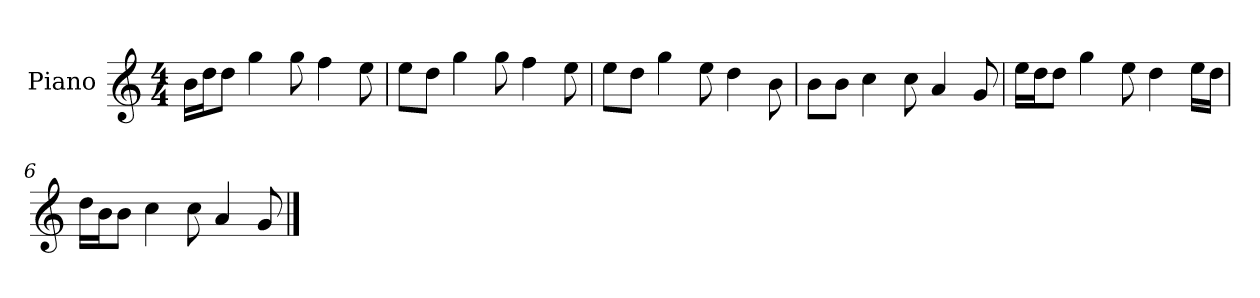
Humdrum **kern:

**kern
*part1
*staff1
*I"Piano
*I'P-no
*clefG2
*k[]
*M4/4
*MM90
=1
16b\LL
16dd\J
8dd\J
4gg\
8gg\
4ff\
8ee\
=2
8ee\L
8dd\J
4gg\
8gg\
4ff\
8ee\
=3
8ee\L
8dd\J
4gg\
8ee\
4dd\
8b\
=4
8b\L
8b\J
4cc\
8cc\
4a/
8g/
=5
16ee\LL
16dd\J
8dd\J
4gg\
8ee\
4dd\
16ee\LL
16dd\JJ
!!LO:LB:g=z
=6
16dd\LL
16b\J
8b\J
4cc\
8cc\
4a/
8g/
==
*-
